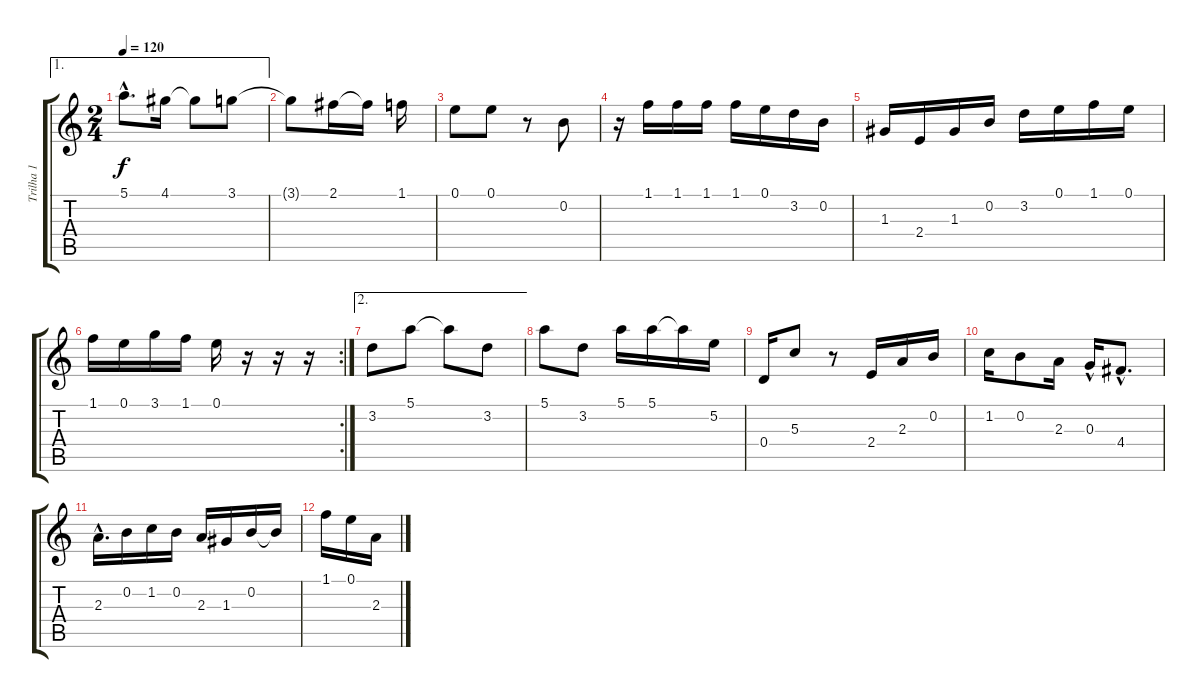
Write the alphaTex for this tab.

\track ("Trilha 1" "Trilha 1") {instrument acousticguitarnylon}
\staff {score tabs}
\tuning (E4 B3 G3 D3 A2 E2) {hide}
\ae 1
\ts (2 4)
\tempo 120
\clef g2
\ks c
5.1{hac}.8{d dy f} 4.1.16 4.1{t}.8 3.1.8 |
3.1{t}.8 2.1.16 2.1{t}.16 1.1.16 |
0.1.8 0.1.8 r.8 0.2.8 |
r.16 1.1.16 1.1.16 1.1.16 1.1.16 0.1.16 3.2.16 0.2.16 |
1.3.16 2.4.16 1.3.16 0.2.16 3.2.16 0.1.16 1.1.16 0.1.16 |
\rc 2
1.1.16 0.1.16 3.1.16 1.1.16 0.1.16 r.16 r.16 r.16 |
\ae 2
3.2.8 5.1.8 5.1{t}.8 3.2.8 |
5.1.8 3.2.8 5.1.16 5.1.16 5.1{t}.16 5.2.16 |
0.4.16 5.3.8 r.8 2.4.16 2.3.16 0.2.16 |
1.2.16 0.2.8 2.3.16 0.3{hac}.16 4.4{hac}.8{d} |
2.3{hac}.16{d} 0.2.16 1.2.16 0.2.16 2.3.16 1.3.16 0.2.16 0.2{t}.16 |
1.1.16 0.1.16 2.3.16
